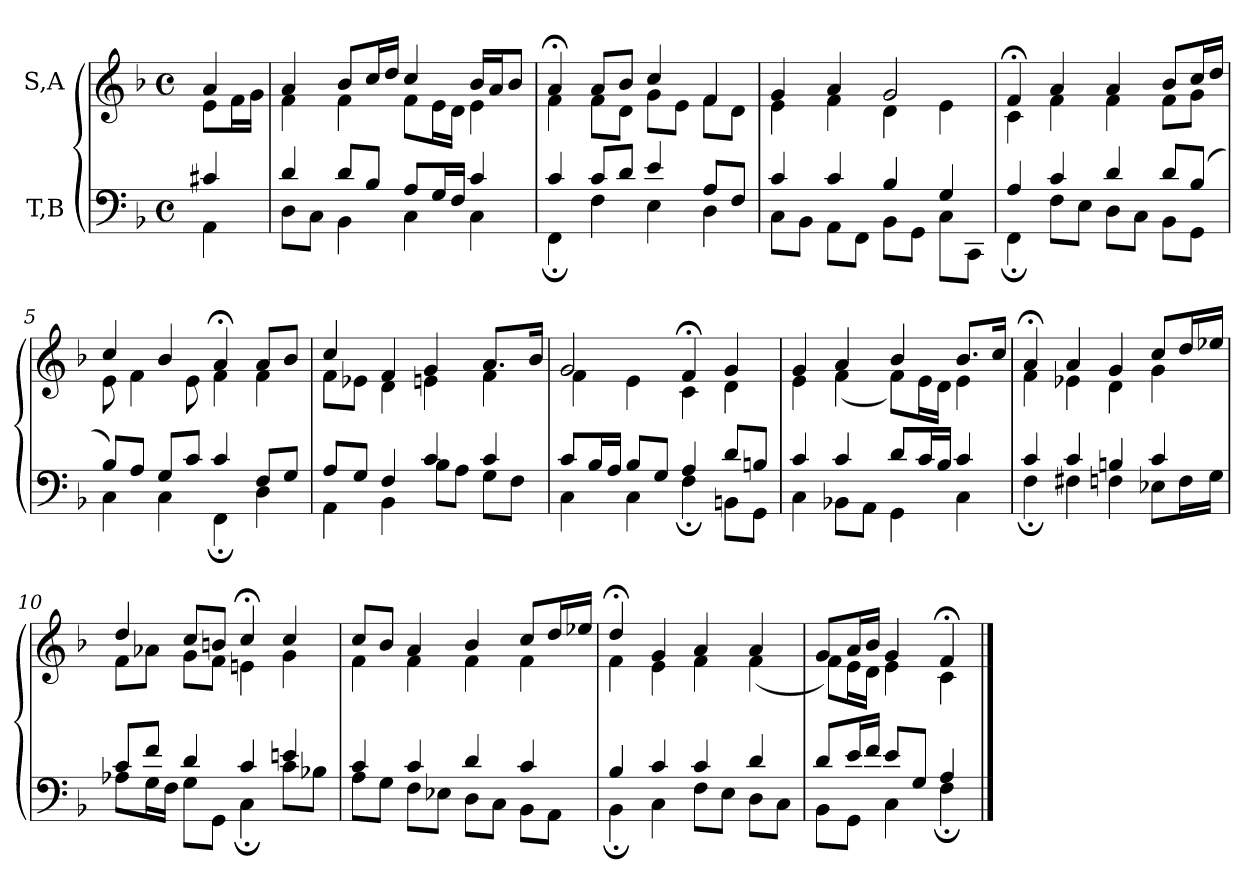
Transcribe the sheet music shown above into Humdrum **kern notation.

**kern	**kern
*part2	*part1
*staff2	*staff1
*I"T,B	*I"S,A
*clefF4	*clefG2
*k[b-]	*k[b-]
*M4/4	*M4/4
*met(c)	*met(c)
=	=
*^	*^
4c#X	4AA	4a	8eL
.	.	.	16fL
.	.	.	16gJJ
=1	=1	=1	=1
4d	8DL	4a	4f
.	8CJ	.	.
8dL	4BB-	8b-L	4f
8B-J	.	16ccL	.
.	.	16ddJJ	.
8AL	4C	4cc	8fL
16GL	.	.	16eL
16FJJ	.	.	16dJJ
4c	4C	16b-LL	4e
.	.	16aJ	.
.	.	8b-J	.
=2	=2	=2	=2
4c	4FF;	4a;<	4f
8cL	4F	8aL	8fL
8dJ	.	8b-J	8dJ
4e	4E	4cc	8gL
.	.	.	8eJ
8AL	4D	4f	8fL
8FJ	.	.	8dJ
=3	=3	=3	=3
4c	8CL	4g	4e
.	8BB-J	.	.
4c	8AAL	4a	4f
.	8FFJ	.	.
4B-	8BB-L	2g	4d
.	8GGJ	.	.
4G	8CL	.	4e
.	8CCJ	.	.
=4	=4	=4	=4
4A	4FF;	4f;<	4c
4c	8FL	4a	4f
.	8EJ	.	.
4d	8DL	4a	4f
.	8CJ	.	.
8dL	8BB-L	8b-L	8fL
(>8B-J	8GGJ	16ccL	8gJ
.	.	16ddJJ	.
=5	=5	=5	=5
8B-L)	4C	4cc	8e
8AJ	.	.	4f
8GL	4C	4b-	.
8cJ	.	.	8e
4c	4FF;	4a;<	4f
8FL	4D	8aL	4f
8GJ	.	8b-J	.
=6	=6	=6	=6
8AL	4AA	4cc	8fL
8GJ	.	.	8e-XJ
4F	4BB-	4f	4d
4c	8B-L	4g	4en
.	8AJ	.	.
4c	8GL	8.aL	4f
.	8FJ	.	.
.	.	16b-Jk	.
=7	=7	=7	=7
8cL	4C	2g	4f
16B-L	.	.	.
16AJJ	.	.	.
8B-L	4C	.	4e
8GJ	.	.	.
4A	4F;	4f;<	4c
8dL	8BBnL	4g	4d
8BnJ	8GGJ	.	.
=8	=8	=8	=8
4c	4C	4g	4e
4c	8BB-XL	4a	(<4f
.	8AAJ	.	.
8dL	4GG	4b-	8fL)
16cL	.	.	16eL
16B-JJ	.	.	16dJJ
4c	4C	8.b-L	4e
.	.	16ccJk	.
=9	=9	=9	=9
4c	4F;	4a;<	4f
4c	4F#X	4a	4e-X
4Bn	4Fn	4g	4d
4c	8E-XL	8ccL	4g
.	16FL	16ddL	.
.	16GJJ	16ee-XJJ	.
=10	=10	=10	=10
8cL	8A-XL	4dd	8fL
8fJ	16GL	.	8a-XJ
.	16FJJ	.	.
4d	8GL	8ccL	8gL
.	8GGJ	8bnJ	8fJ
4c	4C;	4cc;<	4en
4en	8cL	4cc	4g
.	8B-XJ	.	.
=11	=11	=11	=11
4c	8AL	8ccL	4f
.	8GJ	8b-J	.
4c	8FL	4a	4f
.	8E-XJ	.	.
4d	8DL	4b-	4f
.	8CJ	.	.
4c	8BB-L	8ccL	4f
.	8AAJ	16ddL	.
.	.	16ee-XJJ	.
=12	=12	=12	=12
4B-	4BB-;	4dd;<	4f
4c	4C	4g	4e
4c	8FL	4a	4f
.	8EJ	.	.
4d	8DL	4a	(<4f
.	8CJ	.	.
=13	=13	=13	=13
8dL	8BB-L	8gL	8fL)
16eL	8GGJ	16aL	16eL
16fJJ	.	16b-JJ	16dJJ
8eL	4C	4g	4e
8GJ	.	.	.
4A	4F;	4f;<	4c
*v	*v	*	*
*	*v	*v
==	==
*-	*-
